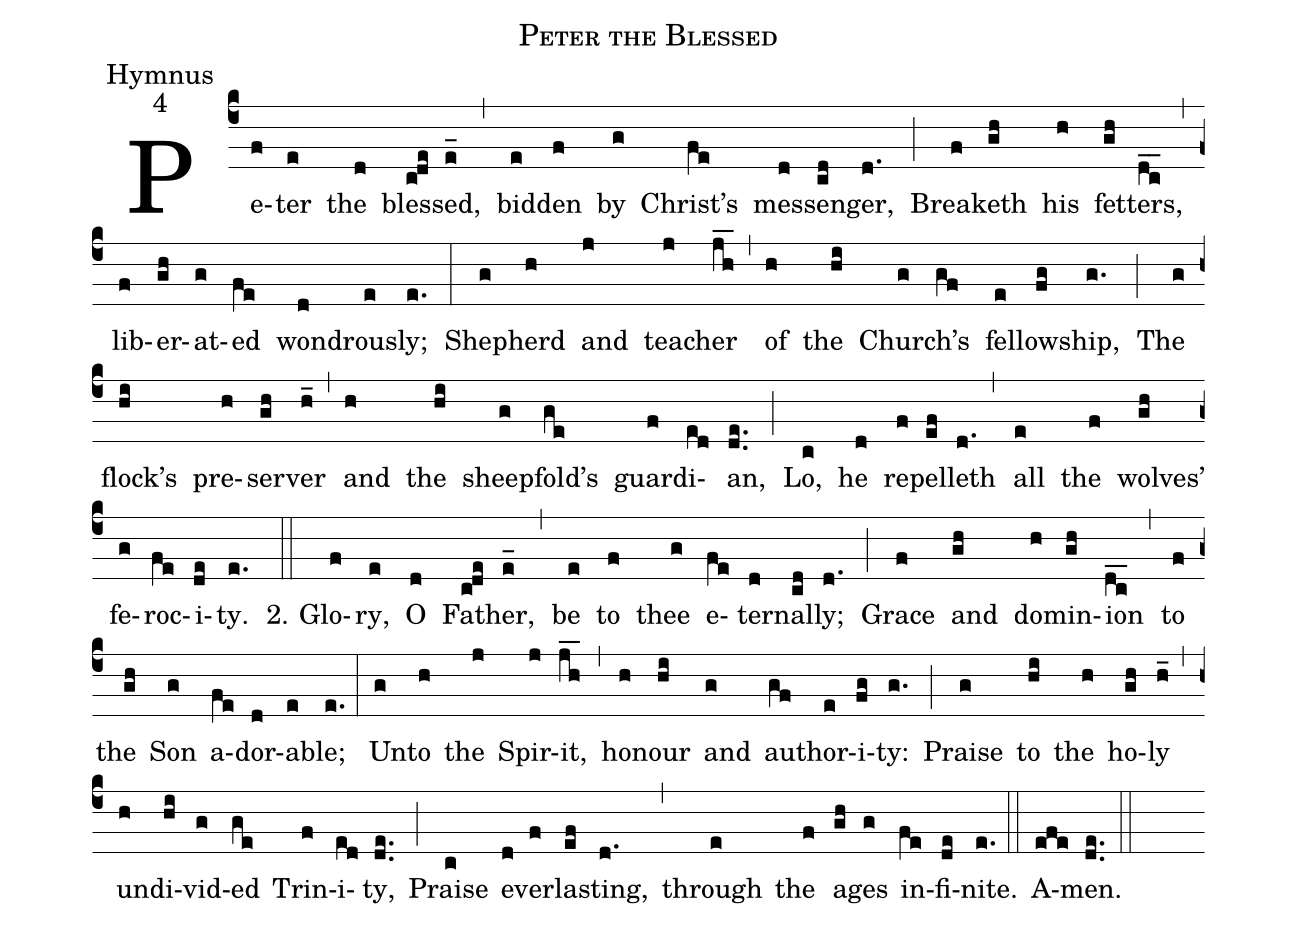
name: Peter the Blessed;
office-part: Hymnus;
mode: 4;
%%
(c4)Pe(f)ter(e) the(d) bless(c!de)ed,(e_) (,) bid(e)den(f) by(g) Christ’s(fe) mes(d)sen(cd)ger,(d.) (;)
Break(f)eth(gh) his(h) fet(gh)ters,(d_c_) (,) lib(f)er(gh)at(g)ed(fe) won(d)drous(e)ly;(e.) (:)
Shep(g)herd(h) and(j) teach(j)er(j_h_) (,) of(h)  the(hi) Chur(g)ch’s(gf) fel(e)low(fg)ship,(g.) (;)
The(g) flock’s(hi) pre(h)serv(gh)er(h_) (,) and(h) the(hi) sheep(g)fold’s(ge) guard(f)i(ed)an,(de..) (;)
Lo,(c) he(d) re(f)pell(ef)eth(d.) (,) all(e) the(f) wolves’(gh) fe(g)roc(fe)i(de)ty.(e.) (::)

2. Glo(f)ry,(e) O(d) Fa(c!de)ther,(e_) (,) be(e) to(f) thee(g) e(fe)ter(d)nal(cd)ly;(d.) (;)
Grace(f) and(gh) do(h)min(gh)ion(d_c_) (,) to(f) the(gh) Son(g) a(fe)dor(d)a(e)ble;(e.) (:)
Un(g)to(h) the(j) Spir(j)it,(j_h_) (,) hon(h)our(hi) and(g) au(gf)thor(e)i(fg)ty:(g.) (;)
Praise(g) to(hi) the(h) ho(gh)ly(h_) (,) un(h)di(hi)vid(g)ed(ge) Trin(f)i(ed)ty,(de..) (;)
Praise(c) ev(d)er(f)last(ef)ing,(d.) (,) through(e) the(f) ag(gh)es(g) in(fe)fi(de)nite.(e.) (::)
A(efe)men.(de..) (::)
